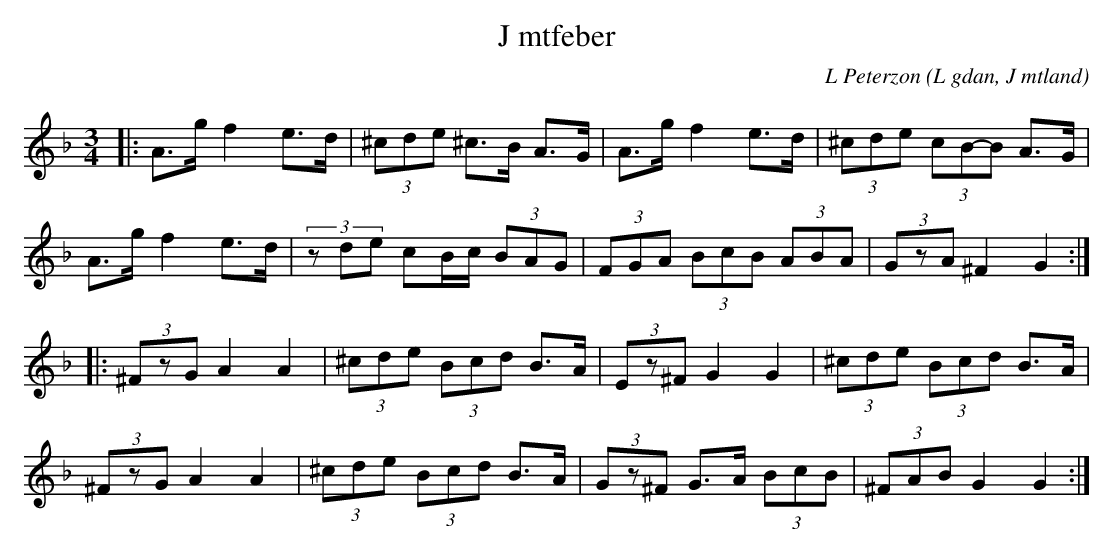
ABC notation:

X:1
T:J mtfeber
C: L Peterzon
O:L gdan, J mtland
M:3/4
L:1/8
K:Dm
|: A>g f2 e>d|(3^cde ^c>B A>G|A>g f2 e>d|(3^cde (3cB-B A>G|
A>g f2 e>d|(3zde cB/c/ (3BAG|(3FGA (3BcB (3ABA|(3GzA ^F2 G2:|
|:(3^FzG A2 A2|(3^cde (3Bcd B>A|(3Ez^F G2 G2|(3^cde (3Bcd B>A|
(3^FzG A2 A2|(3^cde (3Bcd B>A| (3Gz^F G>A (3BcB|(3^FAB G2 G2:|
